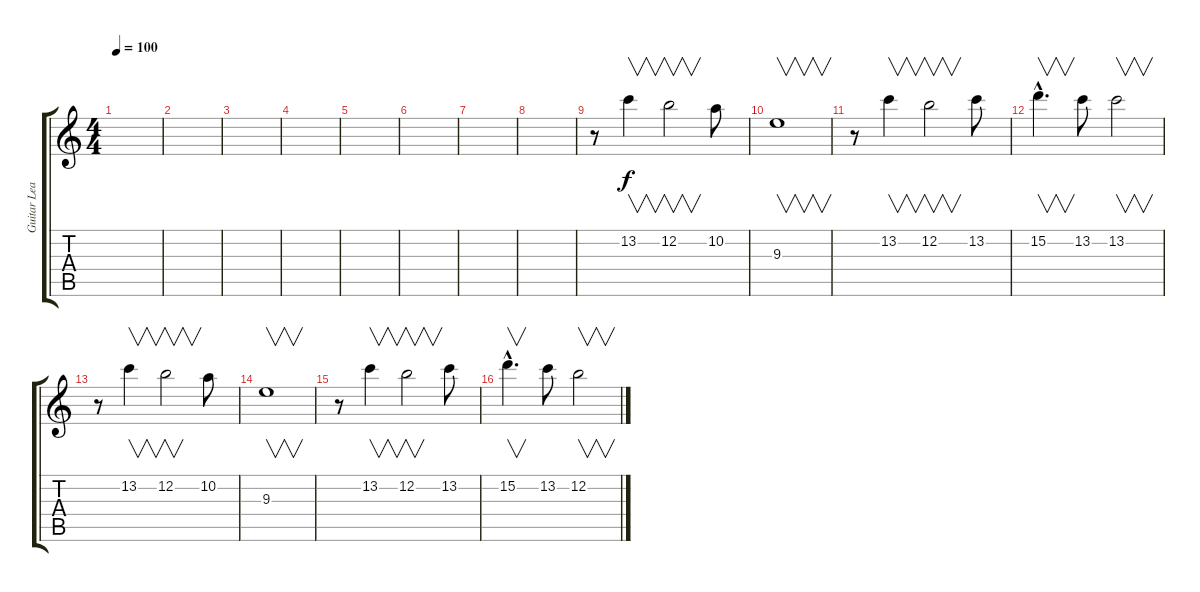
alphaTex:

\track ("Guitar Lead" "Guitar Lea") {instrument distortionguitar}
\staff {score tabs}
\tuning (E4 B3 G3 D3 A2 E2) {hide}
\ts (4 4)
\tempo 100
\clef g2
\ks c
|
|
|
|
|
|
|
|
r.8 13.2.4{v} 12.2.2{v} 10.2.8 |
9.3.1{v} |
r.8 13.2.4{v} 12.2.2{v} 13.2.8 |
15.2{hac}.4{v d} 13.2.8 13.2.2{v} |
r.8 13.2.4{v} 12.2.2{v} 10.2.8 |
9.3.1{v} |
r.8 13.2.4{v} 12.2.2{v} 13.2.8 |
15.2{hac}.4{v d} 13.2.8 12.2.2{v}
